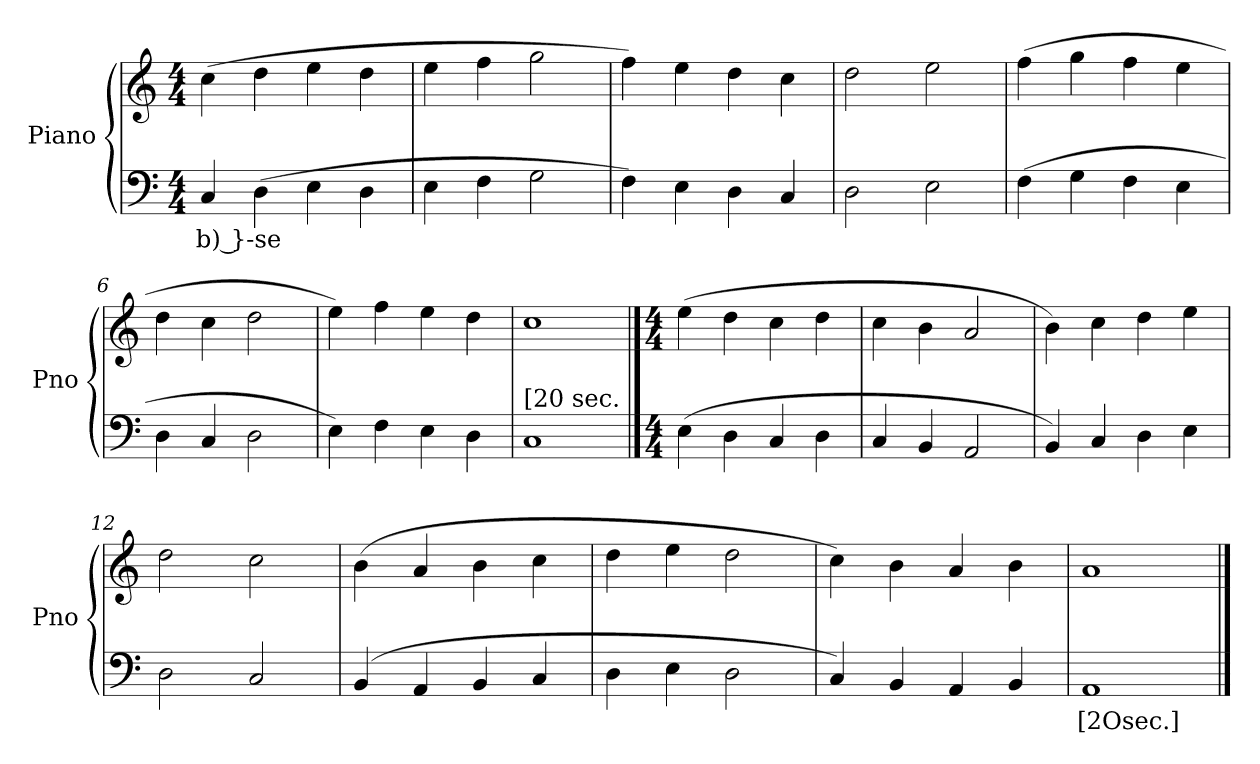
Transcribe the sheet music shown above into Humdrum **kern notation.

**kern	**text	**kern
*part2	*part2	*part1
*staff2	*staff2	*staff1
*I"Piano	*	*I"Piano
*I'Pno	*	*I'Pno
*clefF4	*	*clefG2
*M4/4	*	*M4/4
*MM96	*	*MM96
=1	=1	=1
4C/	b) }-se	(4cc\
(4D\	.	4dd\
4E\	.	4ee\
4D\	.	4dd\
=2	=2	=2
4E\	.	4ee\
4F\	.	4ff\
2G\	.	2gg\
=3	=3	=3
4F\)	.	4ff\)
4E\	.	4ee\
4D\	.	4dd\
4C/	.	4cc\
=4	=4	=4
2D\	.	2dd\
2E\	.	2ee\
=5	=5	=5
(4F\	.	(4ff\
4G\	.	4gg\
4F\	.	4ff\
4E\	.	4ee\
=6	=6	=6
4D\	.	4dd\
4C/	.	4cc\
2D\	.	2dd\
=7	=7	=7
4E\)	.	4ee\)
4F\	.	4ff\
4E\	.	4ee\
4D\	.	4dd\
=8	=8	=8
!LO:TX:a:t=[20 sec.	!	!
1C/	.	1cc/
!!LO:LB:g=z
==9	==9	==9
*M4/4	*	*M4/4
(4E\	.	(4ee\
4D\	.	4dd\
4C/	.	4cc\
4D\	.	4dd\
=10	=10	=10
4C/	.	4cc\
4BB/	.	4b\
2AA/	.	2a/
=11	=11	=11
4BB/)	.	4b\)
4C/	.	4cc\
4D\	.	4dd\
4E\	.	4ee\
=12	=12	=12
2D\	.	2dd\
2C/	.	2cc\
=13	=13	=13
(4BB/	.	(4b\
4AA/	.	4a/
4BB/	.	4b\
4C/	.	4cc\
=14	=14	=14
4D\	.	4dd\
4E\	.	4ee\
2D\	.	2dd\
=15	=15	=15
4C/)	.	4cc\)
4BB/	.	4b\
4AA/	.	4a/
4BB/	.	4b\
=16	=16	=16
1AA/	[2Osec.]	1a/
==	==	==
*-	*-	*-
